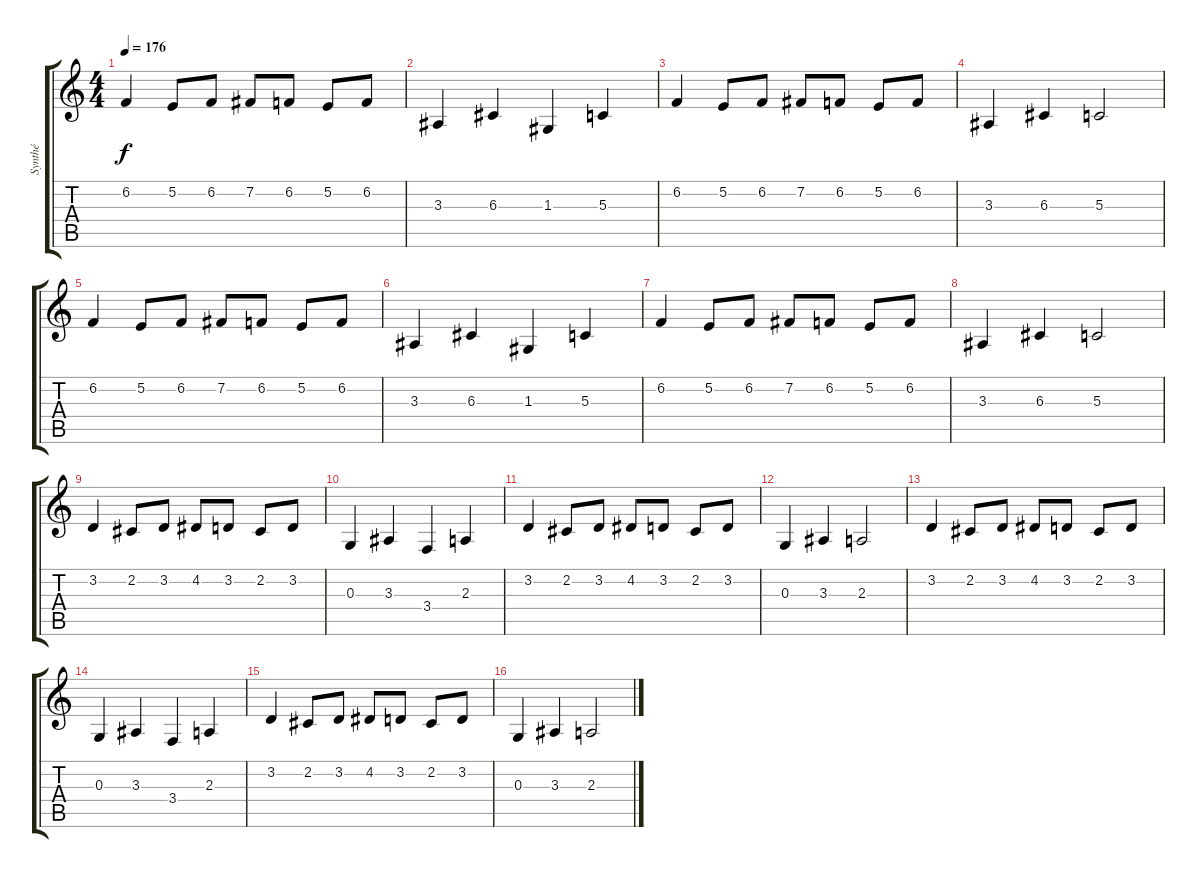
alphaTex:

\track ("Synthé" "Synthé") {instrument viola}
\staff {score tabs}
\tuning (E4 B3 G3 D3 A2 E2) {hide}
\ts (4 4)
\tempo 176
\clef g2
\ks c
6.2.4{dy f} 5.2.8 6.2.8 7.2.8 6.2.8 5.2.8 6.2.8 |
3.3.4 6.3.4 1.3.4 5.3.4 |
6.2.4 5.2.8 6.2.8 7.2.8 6.2.8 5.2.8 6.2.8 |
3.3.4 6.3.4 5.3.2 |
6.2.4 5.2.8 6.2.8 7.2.8 6.2.8 5.2.8 6.2.8 |
3.3.4 6.3.4 1.3.4 5.3.4 |
6.2.4 5.2.8 6.2.8 7.2.8 6.2.8 5.2.8 6.2.8 |
3.3.4 6.3.4 5.3.2 |
3.2.4 2.2.8 3.2.8 4.2.8 3.2.8 2.2.8 3.2.8 |
0.3.4 3.3.4 3.4.4 2.3.4 |
3.2.4 2.2.8 3.2.8 4.2.8 3.2.8 2.2.8 3.2.8 |
0.3.4 3.3.4 2.3.2 |
3.2.4 2.2.8 3.2.8 4.2.8 3.2.8 2.2.8 3.2.8 |
0.3.4 3.3.4 3.4.4 2.3.4 |
3.2.4 2.2.8 3.2.8 4.2.8 3.2.8 2.2.8 3.2.8 |
0.3.4 3.3.4 2.3.2
